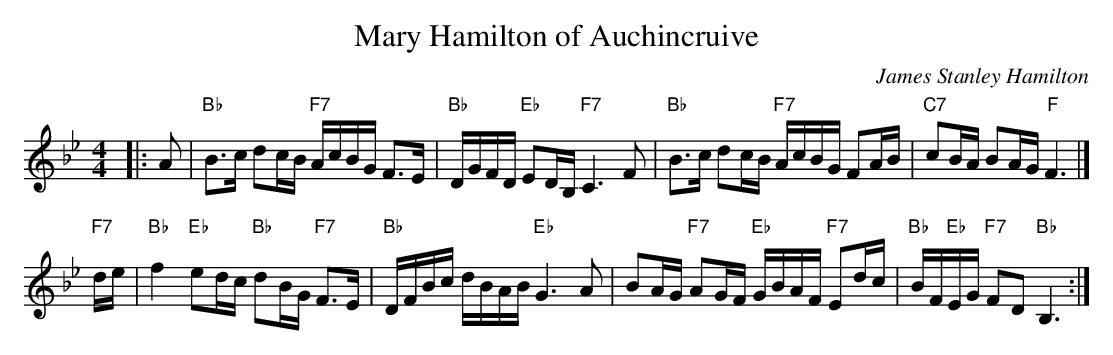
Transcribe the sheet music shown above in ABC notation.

X:1
T: Mary Hamilton of Auchincruive
C: James Stanley Hamilton
M: 4/4
L: 1/8
K: Bb
|: A \
| "Bb"B>c dc/B/ "F7"A/c/B/G/ F>E | "Bb"D/G/F/D/ "Eb"ED/B,/ "F7"C3 F \
| "Bb"B>c dc/B/ "F7"A/c/B/G/ FA/B/ | "C7"cB/A/ BA/G/ "F"F3 |]
y2"F7"d/e/ \
| "Bb"f2 "Eb"ed/c/ "Bb"dB/G/ "F7"F>E | "Bb"D/F/B/c/ d/B/A/B/ "Eb"G3 A \
| BA/G/ "F7"AG/F/ "Eb"G/B/A/F/ "F7"Ed/c/ | "Bb"B/F/"Eb"E/G/ "F7"FD "Bb"B,3 :|
